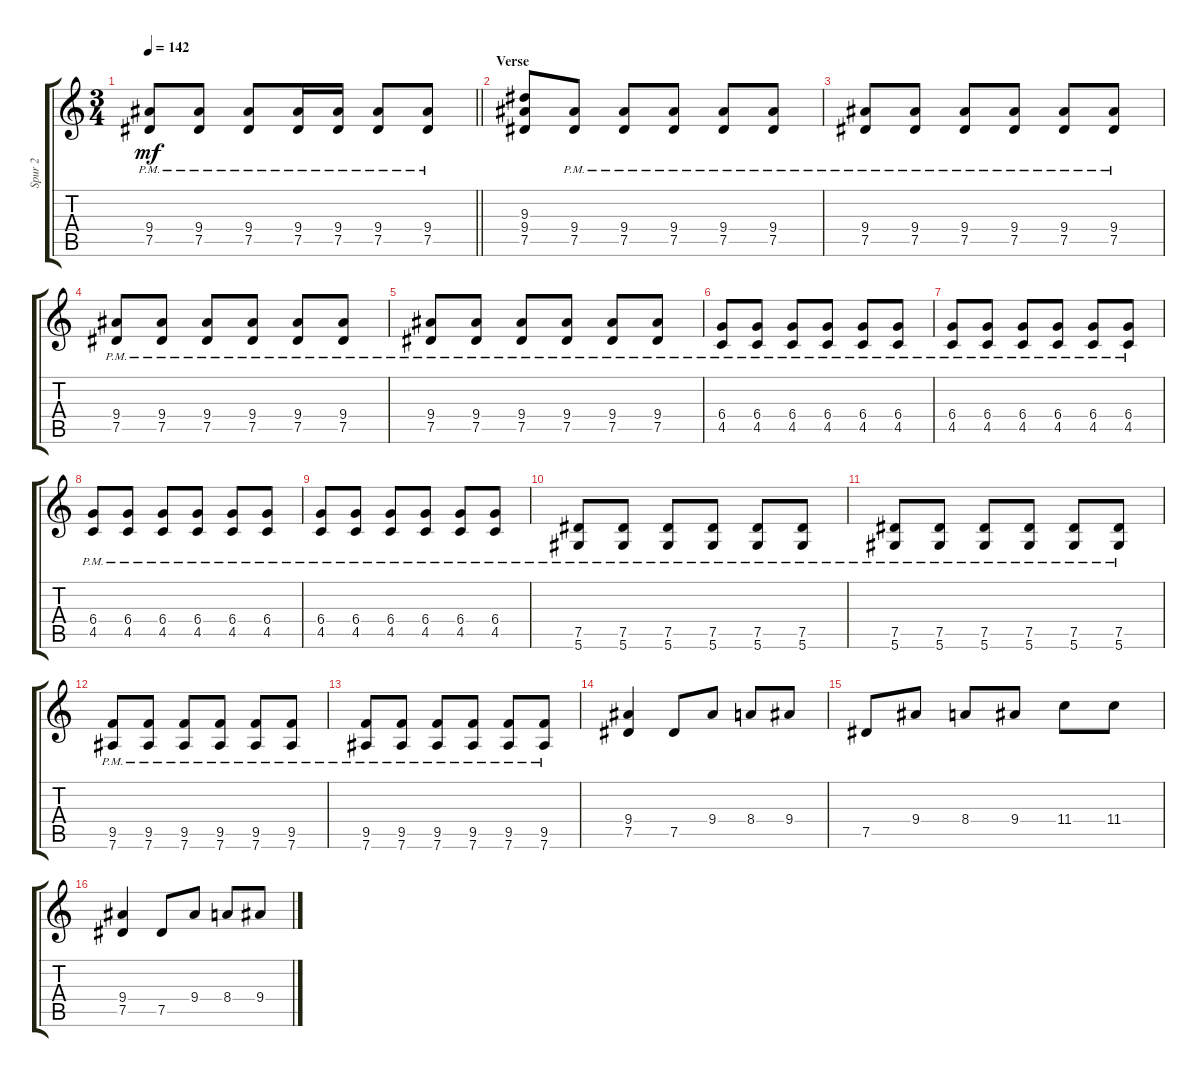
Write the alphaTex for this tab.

\track ("Spur 2" "Spur 2") {instrument distortionguitar}
\staff {score tabs}
\tuning (Eb4 Bb3 Gb3 Db3 Ab2 Eb2) {hide}
\ts (3 4)
\tempo 142
\clef g2
\barLineRight lightlight
\ks c
(9.4{pm} 7.5{pm}).8{dy mf} (9.4{pm} 7.5{pm}).8 (9.4{pm} 7.5{pm}).8 (9.4{pm} 7.5{pm}).16 (9.4{pm} 7.5{pm}).16 (9.4{pm} 7.5{pm}).8 (9.4{pm} 7.5{pm}).8 |
\section ("" "Verse")
(9.3 9.4 7.5).8 (9.4{pm} 7.5{pm}).8 (9.4{pm} 7.5{pm}).8 (9.4{pm} 7.5{pm}).8 (9.4{pm} 7.5{pm}).8 (9.4{pm} 7.5{pm}).8 |
(9.4{pm} 7.5{pm}).8 (9.4{pm} 7.5{pm}).8 (9.4{pm} 7.5{pm}).8 (9.4{pm} 7.5{pm}).8 (9.4{pm} 7.5{pm}).8 (9.4{pm} 7.5{pm}).8 |
(9.4{pm} 7.5{pm}).8 (9.4{pm} 7.5{pm}).8 (9.4{pm} 7.5{pm}).8 (9.4{pm} 7.5{pm}).8 (9.4{pm} 7.5{pm}).8 (9.4{pm} 7.5{pm}).8 |
(9.4{pm} 7.5{pm}).8 (9.4{pm} 7.5{pm}).8 (9.4{pm} 7.5{pm}).8 (9.4{pm} 7.5{pm}).8 (9.4{pm} 7.5{pm}).8 (9.4{pm} 7.5{pm}).8 |
(6.4{pm} 4.5{pm}).8 (6.4{pm} 4.5{pm}).8 (6.4{pm} 4.5{pm}).8 (6.4{pm} 4.5{pm}).8 (6.4{pm} 4.5{pm}).8 (6.4{pm} 4.5{pm}).8 |
(6.4{pm} 4.5{pm}).8 (6.4{pm} 4.5{pm}).8 (6.4{pm} 4.5{pm}).8 (6.4{pm} 4.5{pm}).8 (6.4{pm} 4.5{pm}).8 (6.4{pm} 4.5{pm}).8 |
(6.4{pm} 4.5{pm}).8 (6.4{pm} 4.5{pm}).8 (6.4{pm} 4.5{pm}).8 (6.4{pm} 4.5{pm}).8 (6.4{pm} 4.5{pm}).8 (6.4{pm} 4.5{pm}).8 |
(6.4{pm} 4.5{pm}).8 (6.4{pm} 4.5{pm}).8 (6.4{pm} 4.5{pm}).8 (6.4{pm} 4.5{pm}).8 (6.4{pm} 4.5{pm}).8 (6.4{pm} 4.5{pm}).8 |
(7.5{pm} 5.6{pm}).8 (7.5{pm} 5.6{pm}).8 (7.5{pm} 5.6{pm}).8 (7.5{pm} 5.6{pm}).8 (7.5{pm} 5.6{pm}).8 (7.5{pm} 5.6{pm}).8 |
(7.5{pm} 5.6{pm}).8 (7.5{pm} 5.6{pm}).8 (7.5{pm} 5.6{pm}).8 (7.5{pm} 5.6{pm}).8 (7.5{pm} 5.6{pm}).8 (7.5{pm} 5.6{pm}).8 |
(9.5{pm} 7.6{pm}).8 (9.5{pm} 7.6{pm}).8 (9.5{pm} 7.6{pm}).8 (9.5{pm} 7.6{pm}).8 (9.5{pm} 7.6{pm}).8 (9.5{pm} 7.6{pm}).8 |
(9.5{pm} 7.6{pm}).8 (9.5{pm} 7.6{pm}).8 (9.5{pm} 7.6{pm}).8 (9.5{pm} 7.6{pm}).8 (9.5{pm} 7.6{pm}).8 (9.5{pm} 7.6{pm}).8 |
(9.4 7.5).4 7.5.8 9.4.8 8.4.8 9.4.8 |
7.5.8 9.4.8 8.4.8 9.4.8 11.4.8 11.4.8 |
(9.4 7.5).4 7.5.8 9.4.8 8.4.8 9.4.8
